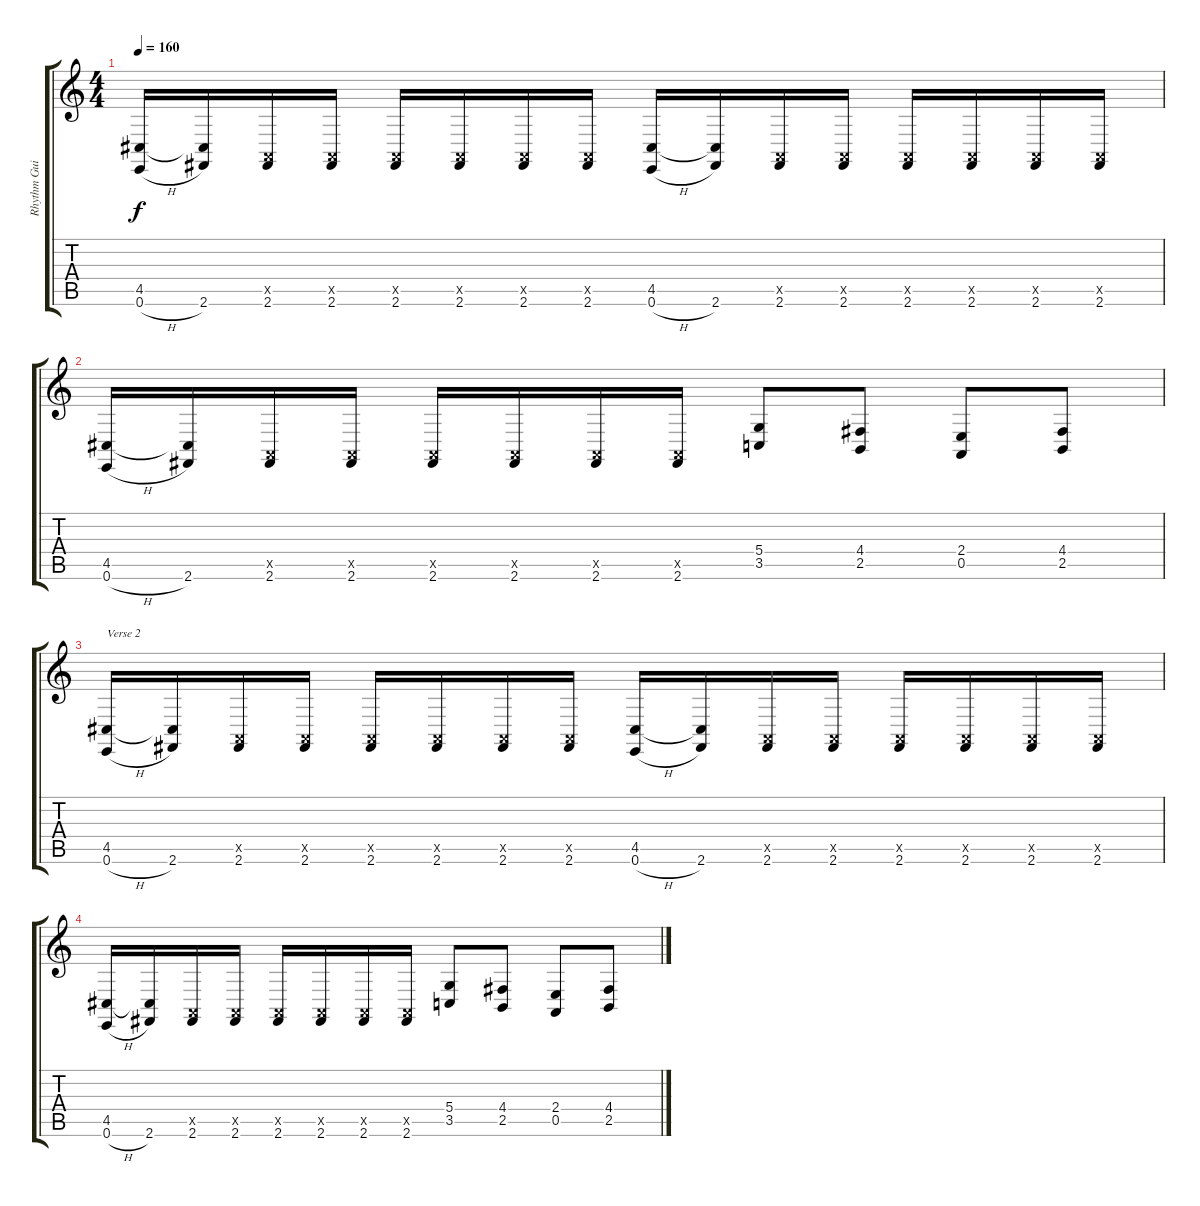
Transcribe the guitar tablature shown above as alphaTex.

\track ("Rhythm Guitar 2" "Rhythm Gui") {instrument lead1square}
\staff {score tabs}
\tuning (E4 B3 G3 D3 A2 E2) {hide}
\ts (4 4)
\tempo 160
\clef g2
\ks c
(4.5 0.6{h}).16{dy f} (4.5{t} 2.6).16 (0.5{x} 2.6).16 (0.5{x} 2.6).16 (0.5{x} 2.6).16 (0.5{x} 2.6).16 (0.5{x} 2.6).16 (0.5{x} 2.6).16 (4.5 0.6{h}).16 (4.5{t} 2.6).16 (0.5{x} 2.6).16 (0.5{x} 2.6).16 (0.5{x} 2.6).16 (0.5{x} 2.6).16 (0.5{x} 2.6).16 (0.5{x} 2.6).16 |
(4.5 0.6{h}).16 (4.5{t} 2.6).16 (0.5{x} 2.6).16 (0.5{x} 2.6).16 (0.5{x} 2.6).16 (0.5{x} 2.6).16 (0.5{x} 2.6).16 (0.5{x} 2.6).16 (5.4 3.5).8 (4.4 2.5).8 (2.4 0.5).8 (4.4 2.5).8 |
(4.5 0.6{h}).16{txt "Verse 2"} (4.5{t} 2.6).16 (0.5{x} 2.6).16 (0.5{x} 2.6).16 (0.5{x} 2.6).16 (0.5{x} 2.6).16 (0.5{x} 2.6).16 (0.5{x} 2.6).16 (4.5 0.6{h}).16 (4.5{t} 2.6).16 (0.5{x} 2.6).16 (0.5{x} 2.6).16 (0.5{x} 2.6).16 (0.5{x} 2.6).16 (0.5{x} 2.6).16 (0.5{x} 2.6).16 |
(4.5 0.6{h}).16 (4.5{t} 2.6).16 (0.5{x} 2.6).16 (0.5{x} 2.6).16 (0.5{x} 2.6).16 (0.5{x} 2.6).16 (0.5{x} 2.6).16 (0.5{x} 2.6).16 (5.4 3.5).8 (4.4 2.5).8 (2.4 0.5).8 (4.4 2.5).8
